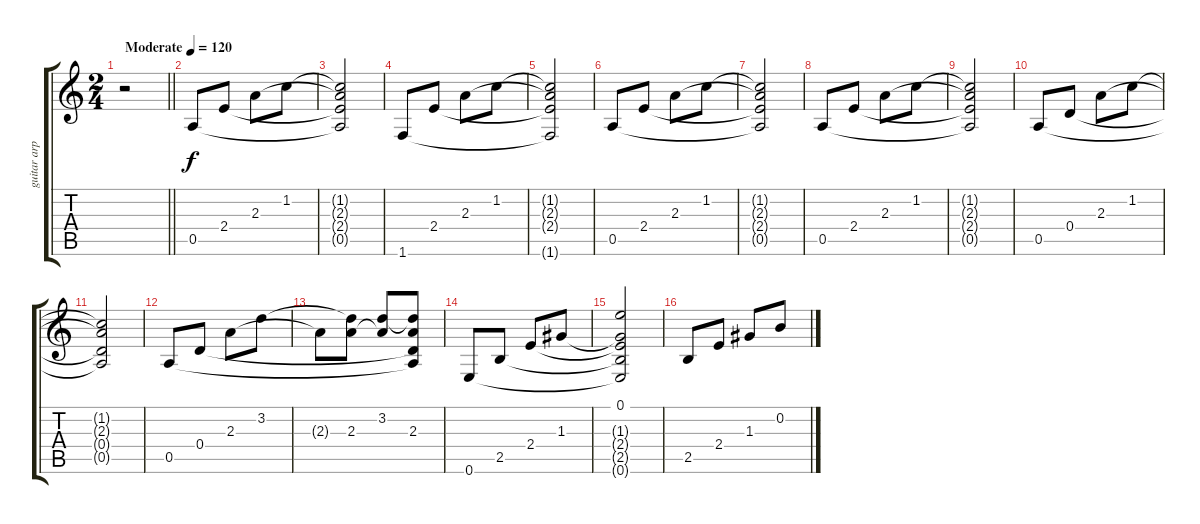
\track ("guitar arpegio  left" "guitar arp") {instrument acousticguitarnylon}
\staff {score tabs}
\tuning (E4 B3 G3 D3 A2 E2) {hide}
\ts (2 4)
\tempo (120 "Moderate")
\clef g2
\barLineRight lightlight
\ks c
r.2{dy f instrument acousticguitarnylon} |
0.5.8 2.4.8 2.3.8 1.2.8 |
(1.2{t} 2.3{t} 2.4{t} 0.5{t}).2 |
1.6.8 2.4.8 2.3.8 1.2.8 |
(1.2{t} 2.3{t} 2.4{t} 1.6{t}).2 |
0.5.8 2.4.8 2.3.8 1.2.8 |
(1.2{t} 2.3{t} 2.4{t} 0.5{t}).2 |
0.5.8 2.4.8 2.3.8 1.2.8 |
(1.2{t} 2.3{t} 2.4{t} 0.5{t}).2 |
0.5.8 0.4.8 2.3.8 1.2.8 |
(1.2{t} 2.3{t} 0.4{t} 0.5{t}).2 |
0.5.8 0.4.8 2.3.8 3.2.8 |
2.3{t}.8 (3.2{t} 2.3).8 (3.2 2.3{t}).8 (3.2{t} 2.3 0.4{t} 0.5{t}).8 |
0.6.8 2.5.8 2.4.8 1.3.8 |
(0.1 1.3{t} 2.4{t} 2.5{t} 0.6{t}).2 |
2.5.8 2.4.8 1.3.8 0.2.8
